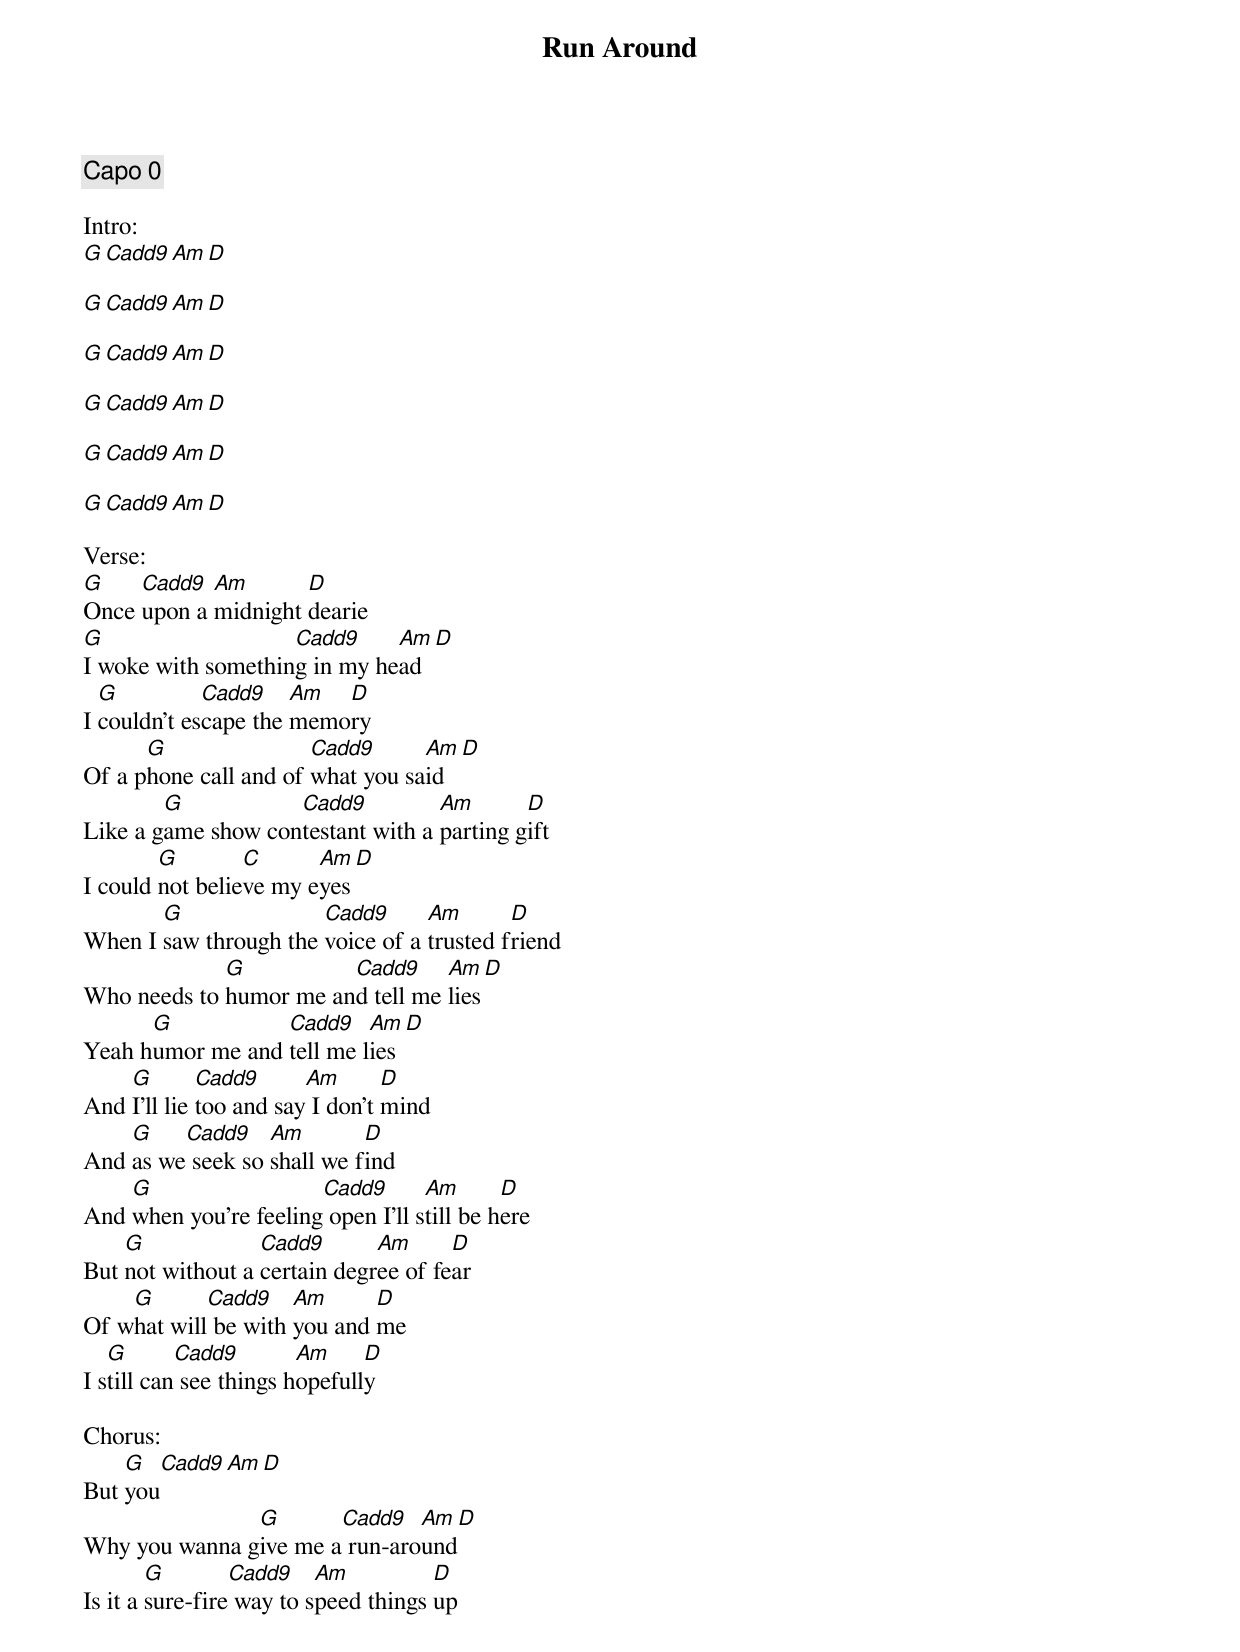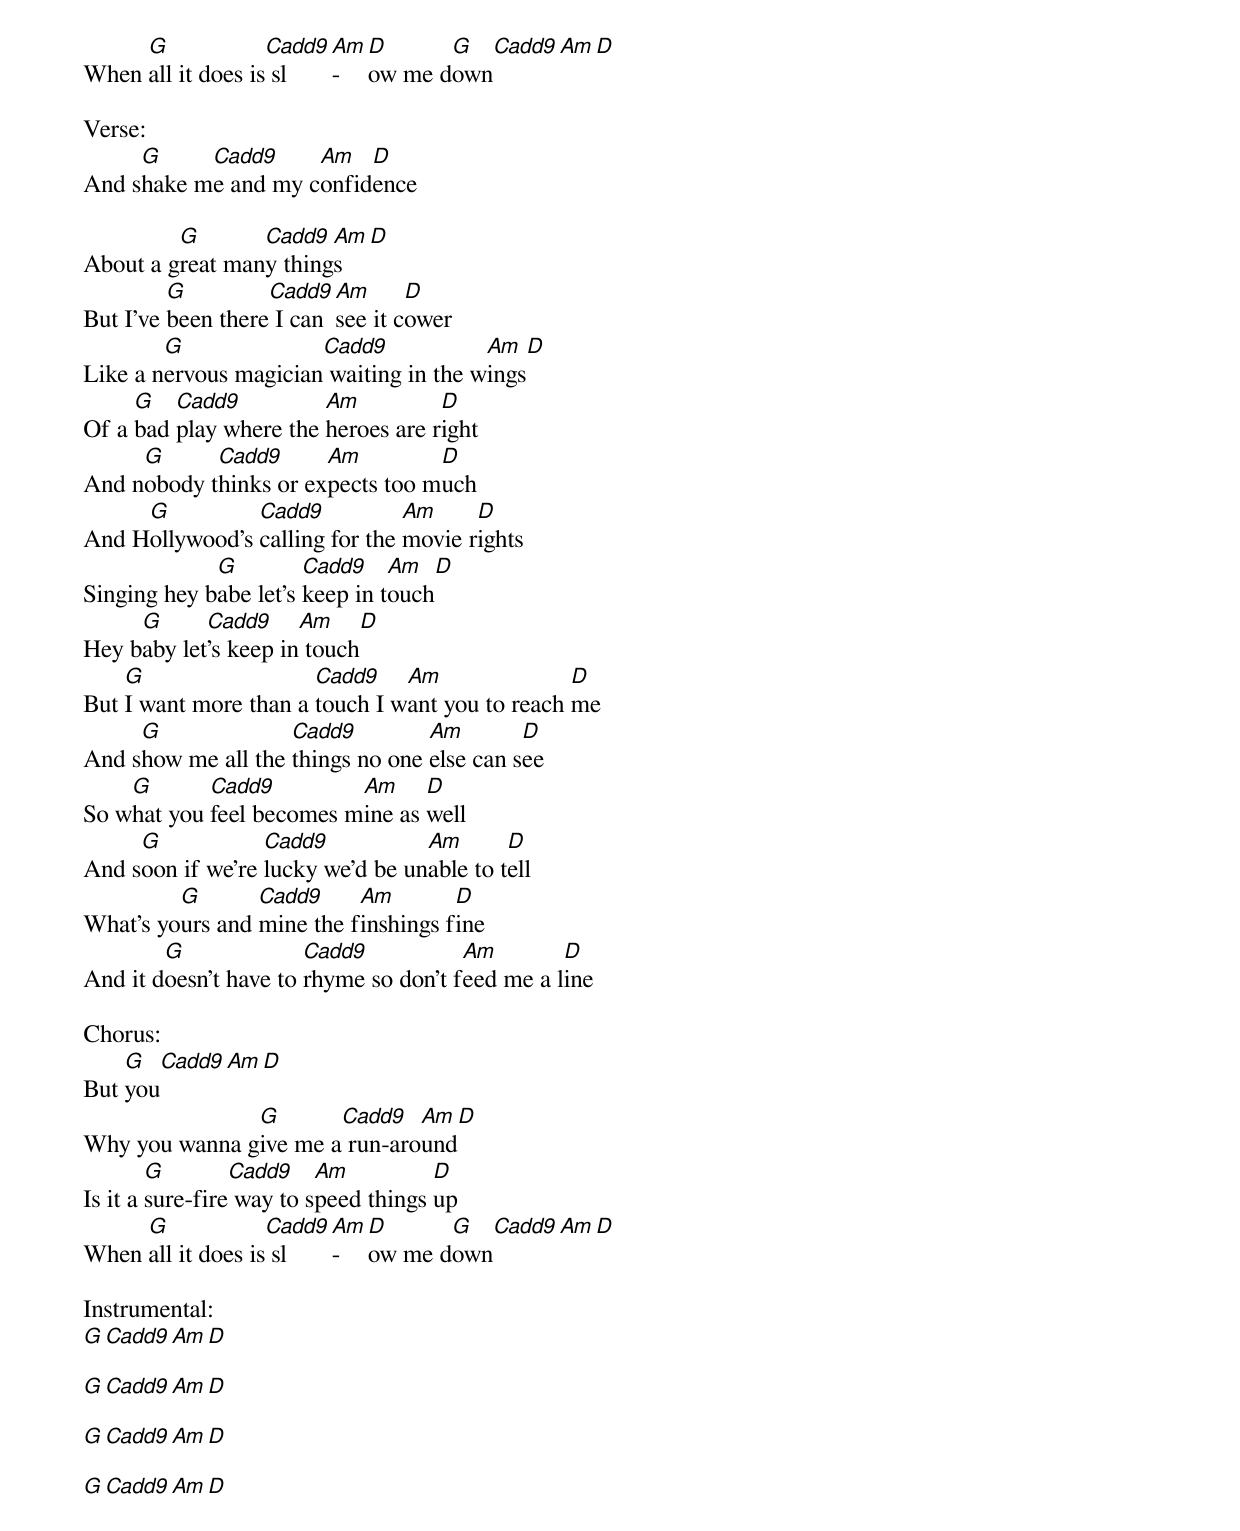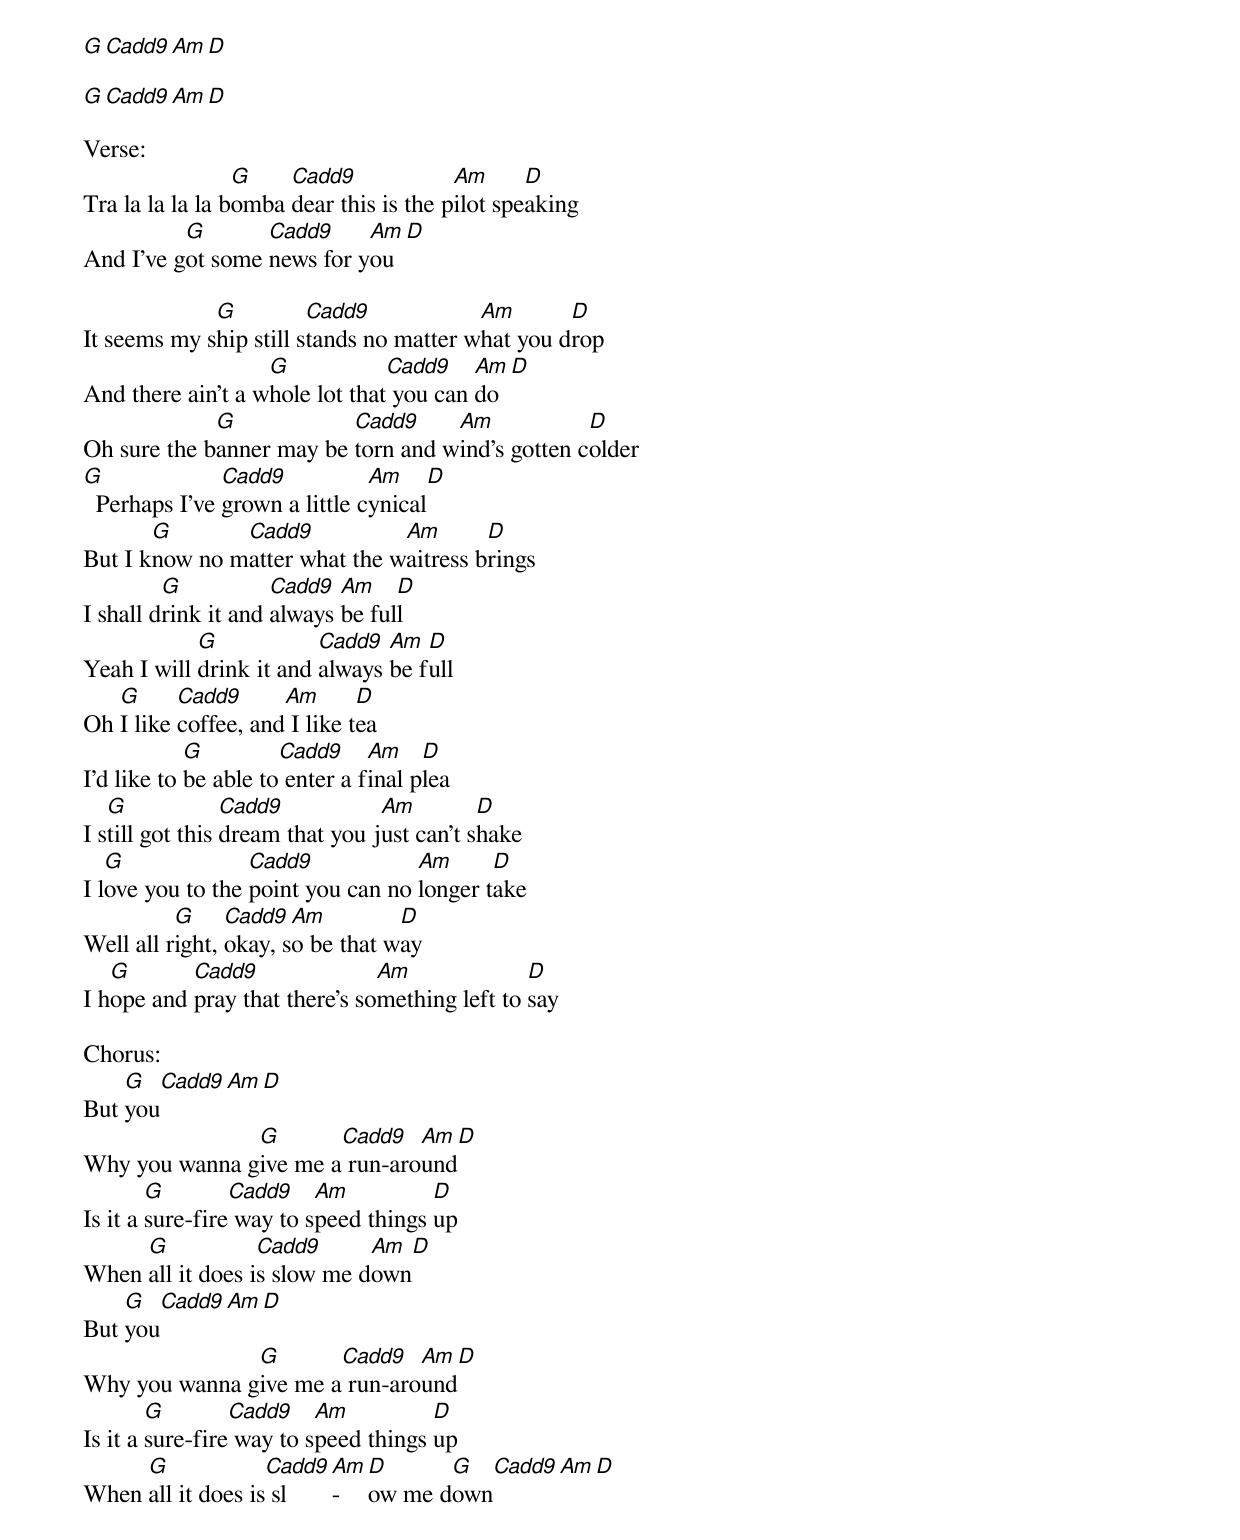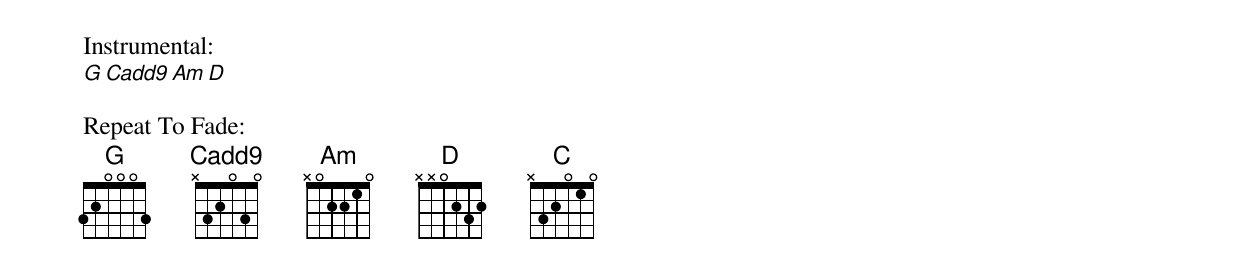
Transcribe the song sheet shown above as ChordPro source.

{title:Run Around}
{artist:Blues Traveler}
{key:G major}
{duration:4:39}
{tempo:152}
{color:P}

{comment: Capo 0}

Intro:
[G][Cadd9][Am][D]

[G][Cadd9][Am][D]

[G][Cadd9][Am][D]

[G][Cadd9][Am][D]

[G][Cadd9][Am][D]

[G][Cadd9][Am][D]

Verse:
[G]Once [Cadd9]upon a [Am]midnight [D]dearie
[G]I woke with somethin[Cadd9]g in my he[Am]ad[D]
I [G]couldn't es[Cadd9]cape the [Am]memo[D]ry
Of a p[G]hone call and of [Cadd9]what you sa[Am]id[D]
Like a g[G]ame show con[Cadd9]testant with a [Am]parting g[D]ift
I could [G]not belie[C]ve my e[Am]yes[D]
When I [G]saw through the [Cadd9]voice of a [Am]trusted f[D]riend
Who needs to [G]humor me an[Cadd9]d tell me [Am]lies[D]
Yeah h[G]umor me and [Cadd9]tell me l[Am]ies[D]
And [G]I'll lie [Cadd9]too and say[Am] I don't [D]mind
And [G]as we[Cadd9] seek so [Am]shall we f[D]ind
And [G]when you're feeling[Cadd9] open I'll s[Am]till be h[D]ere
But [G]not without a [Cadd9]certain degr[Am]ee of fe[D]ar
Of w[G]hat will[Cadd9] be with [Am]you and [D]me
I s[G]till can[Cadd9] see things h[Am]opefull[D]y

Chorus:
But [G]you[Cadd9][Am][D]
Why you wanna g[G]ive me a[Cadd9] run-aro[Am]und[D]
Is it a [G]sure-fire[Cadd9] way to s[Am]peed things [D]up
When [G]all it does is[Cadd9] sl    [Am]-    [D]ow me d[G]own[Cadd9][Am][D]

Verse:
And s[G]hake m[Cadd9]e and my c[Am]onfid[D]ence

About a g[G]reat man[Cadd9]y thing[Am]s[D]
But I've [G]been there[Cadd9] I can [Am]see it c[D]ower
Like a n[G]ervous magician[Cadd9] waiting in the w[Am]ings[D]
Of a [G]bad [Cadd9]play where the [Am]heroes are r[D]ight
And n[G]obody t[Cadd9]hinks or ex[Am]pects too m[D]uch
And H[G]ollywood's [Cadd9]calling for the [Am]movie r[D]ights
Singing hey b[G]abe let's [Cadd9]keep in t[Am]ouch[D]
Hey b[G]aby let[Cadd9]'s keep in[Am] touch[D]
But [G]I want more than a [Cadd9]touch I w[Am]ant you to reach [D]me
And s[G]how me all the [Cadd9]things no one [Am]else can s[D]ee
So w[G]hat you [Cadd9]feel becomes m[Am]ine as [D]well
And s[G]oon if we're [Cadd9]lucky we'd be un[Am]able to t[D]ell
What's yo[G]urs and [Cadd9]mine the f[Am]inshings f[D]ine
And it d[G]oesn't have to [Cadd9]rhyme so don't f[Am]eed me a l[D]ine

Chorus:
But [G]you[Cadd9][Am][D]
Why you wanna g[G]ive me a[Cadd9] run-aro[Am]und[D]
Is it a [G]sure-fire[Cadd9] way to s[Am]peed things [D]up
When [G]all it does is[Cadd9] sl    [Am]-    [D]ow me d[G]own[Cadd9][Am][D]

Instrumental:
[G][Cadd9][Am][D]

[G][Cadd9][Am][D]

[G][Cadd9][Am][D]

[G][Cadd9][Am][D]

[G][Cadd9][Am][D]

[G][Cadd9][Am][D]

Verse:
Tra la la la la b[G]omba [Cadd9]dear this is the p[Am]ilot spe[D]aking
And I've g[G]ot some [Cadd9]news for y[Am]ou[D]

It seems my s[G]hip still s[Cadd9]tands no matter w[Am]hat you d[D]rop
And there ain't a w[G]hole lot that[Cadd9] you can [Am]do[D]
Oh sure the b[G]anner may be [Cadd9]torn and w[Am]ind's gotten c[D]older
[G]  Perhaps I've [Cadd9]grown a little c[Am]ynical[D]
But I k[G]now no m[Cadd9]atter what the w[Am]aitress b[D]rings
I shall d[G]rink it and [Cadd9]always [Am]be ful[D]l
Yeah I will [G]drink it and [Cadd9]always [Am]be f[D]ull
Oh [G]I like [Cadd9]coffee, and[Am] I like t[D]ea
I'd like to [G]be able to[Cadd9] enter a f[Am]inal p[D]lea
I s[G]till got this [Cadd9]dream that you j[Am]ust can't s[D]hake
I l[G]ove you to the [Cadd9]point you can no [Am]longer t[D]ake
Well all r[G]ight, [Cadd9]okay, s[Am]o be that w[D]ay
I h[G]ope and [Cadd9]pray that there's so[Am]mething left to [D]say

Chorus:
But [G]you[Cadd9][Am][D]
Why you wanna g[G]ive me a[Cadd9] run-aro[Am]und[D]
Is it a [G]sure-fire[Cadd9] way to s[Am]peed things [D]up
When [G]all it does i[Cadd9]s slow me d[Am]own[D]
But [G]you[Cadd9][Am][D]
Why you wanna g[G]ive me a[Cadd9] run-aro[Am]und[D]
Is it a [G]sure-fire[Cadd9] way to s[Am]peed things [D]up
When [G]all it does is[Cadd9] sl    [Am]-    [D]ow me d[G]own[Cadd9][Am][D]

Instrumental:
[G][Cadd9][Am][D]

Repeat To Fade:
